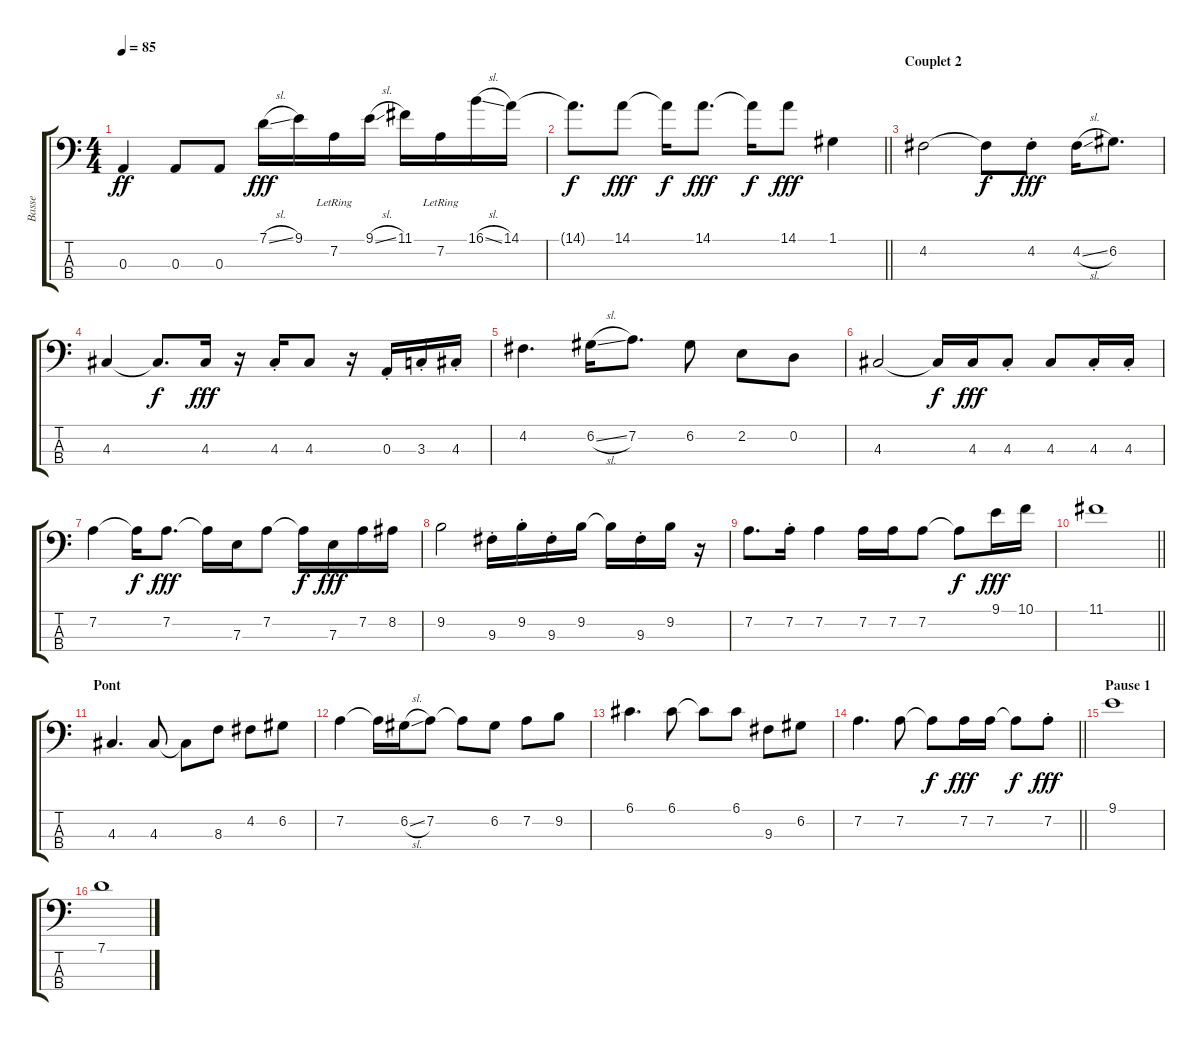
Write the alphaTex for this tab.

\track ("Basse" "Basse") {instrument electricbassfinger}
\staff {score tabs}
\tuning (G2 D2 A1 E1) {hide}
\ts (4 4)
\tempo 85
\clef f4
\ks c
0.3.4{dy ff} 0.3.8 0.3.8 7.1{sl}.16{dy fff} 9.1.16 7.2{lr}.16 9.1{sl}.16 11.1.16 7.2{lr}.16 16.1{sl}.16 14.1.16 |
\barLineRight lightlight
14.1{t}.8{d dy f} 14.1.8{dy fff} 14.1{t}.16{dy f} 14.1.8{d dy fff} 14.1{t}.16{dy f} 14.1.8{dy fff} 1.1.4 |
\section ("" "Couplet 2")
4.2.2 4.2{t}.8{dy f} 4.2{st}.8{dy fff} 4.2{sl}.16 6.2.8{d} |
4.3.4 4.3{t}.8{d dy f} 4.3.16{dy fff} r.16 4.3{st}.16 4.3.8 r.16 0.3{st}.16 3.3{st}.16 4.3{st}.16 |
4.2.4{d} 6.2{sl}.16 7.2.8{d} 6.2.8 2.2.8 0.2.8 |
4.3.2 4.3{t}.16{dy f} 4.3.16{dy fff} 4.3{st}.8 4.3.8 4.3{st}.16 4.3{st}.16 |
7.2.4 7.2{t}.16{dy f} 7.2.8{d dy fff} 7.2{t}.16 7.3.16 7.2.8 7.2{t}.16{dy f} 7.3.16{dy fff} 7.2.16 8.2.16 |
9.2.2 9.3{st}.16 9.2{st}.16 9.3{st}.16 9.2.16 9.2{t}.16 9.3{st}.16 9.2.16 r.16 |
7.2.8{d} 7.2{st}.16 7.2.4 7.2.16 7.2.16 7.2.8 7.2{t}.8{dy f} 9.1.16{dy fff} 10.1.16 |
\barLineRight lightlight
11.1.1 |
\section ("" "Pont")
4.3.4{d} 4.3.8 4.3{t}.8 8.3.8 4.2.8 6.2.8 |
7.2.4 7.2{t}.16 6.2{sl}.16 7.2.8 7.2{t}.8 6.2.8 7.2.8 9.2.8 |
6.1.4{d} 6.1.8 6.1{t}.8 6.1.8 9.3.8 6.2.8 |
\barLineRight lightlight
7.2.4{d} 7.2.8 7.2{t}.8{dy f} 7.2.16{dy fff} 7.2.16 7.2{t}.8{dy f} 7.2{st}.8{dy fff} |
\section ("" "Pause 1")
9.1.1 |
7.1.1
